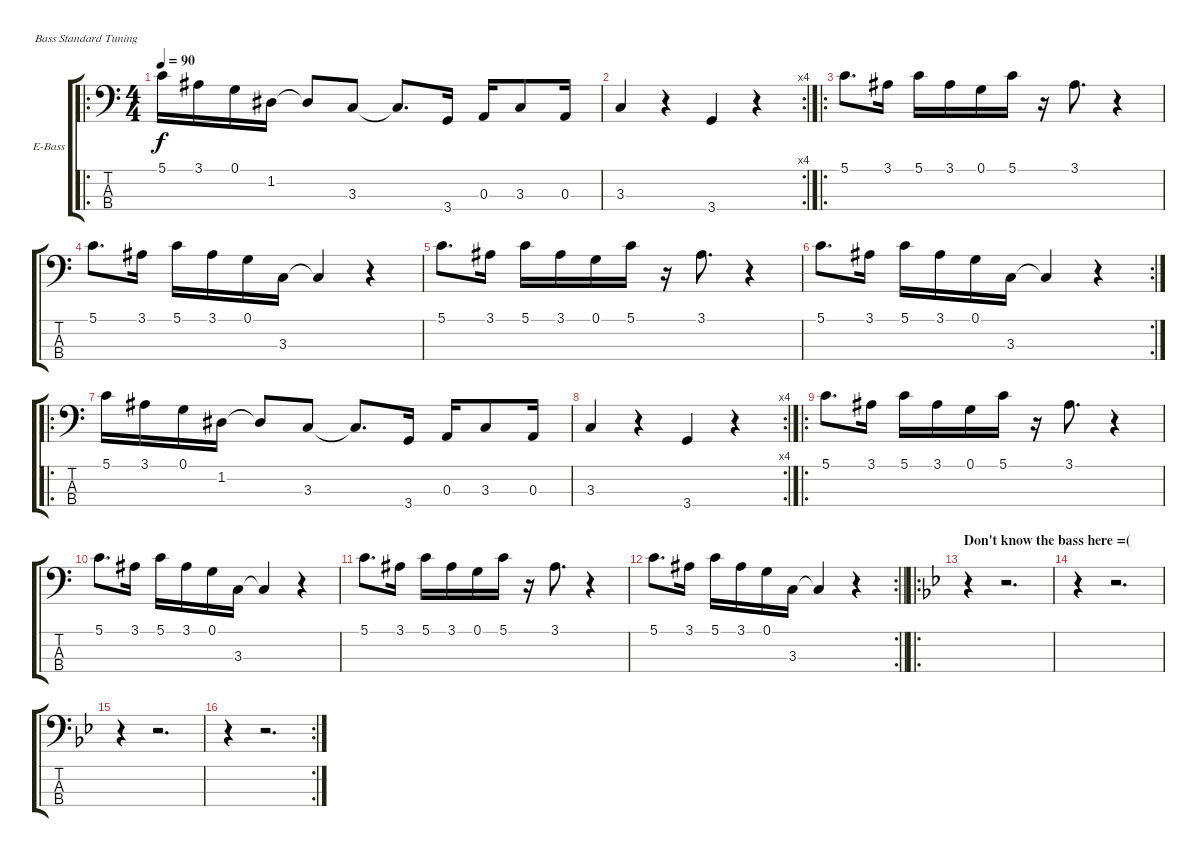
\bracketExtendMode groupsimilarinstruments
\firstSystemTrackNameOrientation horizontal
\otherSystemsTrackNameOrientation horizontal
\track ("Bass" "E-Bass") {instrument electricbassfinger}
\staff {score tabs}
\tuning (G2 D2 A1 E1)
\ro
\ts (4 4)
\beaming (8 2 2 2 2)
\tempo 90
\clef f4
\ks c
5.1.16{dy f instrument electricbassfinger} 3.1.16 0.1.16 1.2.16 1.2{t}.8 3.3.8 3.3{t}.8{d} 3.4.16 0.3.16 3.3.8 0.3.16 |
\rc 4
3.3.4 r.4 3.4.4 r.4 |
\ro
5.1.8{d} 3.1.16 5.1.16 3.1.16 0.1.16 5.1.16 r.16 3.1.8{d} r.4 |
5.1.8{d} 3.1.16 5.1.16 3.1.16 0.1.16 3.3.16 3.3{t}.4 r.4 |
5.1.8{d} 3.1.16 5.1.16 3.1.16 0.1.16 5.1.16 r.16 3.1.8{d} r.4 |
\rc 2
5.1.8{d} 3.1.16 5.1.16 3.1.16 0.1.16 3.3.16 3.3{t}.4 r.4 |
\ro
5.1.16 3.1.16 0.1.16 1.2.16 1.2{t}.8 3.3.8 3.3{t}.8{d} 3.4.16 0.3.16 3.3.8 0.3.16 |
\rc 4
3.3.4 r.4 3.4.4 r.4 |
\ro
5.1.8{d} 3.1.16 5.1.16 3.1.16 0.1.16 5.1.16 r.16 3.1.8{d} r.4 |
5.1.8{d} 3.1.16 5.1.16 3.1.16 0.1.16 3.3.16 3.3{t}.4 r.4 |
5.1.8{d} 3.1.16 5.1.16 3.1.16 0.1.16 5.1.16 r.16 3.1.8{d} r.4 |
\rc 2
\barLineRight lightlight
5.1.8{d} 3.1.16 5.1.16 3.1.16 0.1.16 3.3.16 3.3{t}.4 r.4 |
\ro
\section ("" "Don't know the bass here =(")
\ks bb
r.4 r.2{d} |
r.4 r.2{d} |
r.4 r.2{d} |
\rc 2
r.4 r.2{d}
